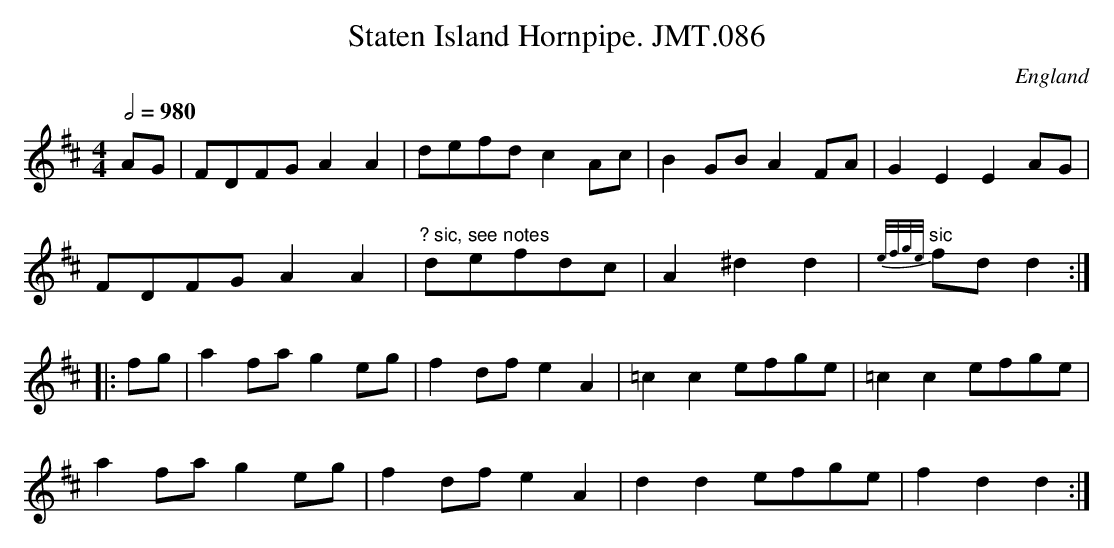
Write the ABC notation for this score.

X:1
T:Staten Island Hornpipe. JMT.086
M:4/4
L:1/8
Q:1/2=980
O:England
K:D major
AG|FDFGA2A2|defdc2Ac|B2GBA2FA|G2E2E2AG|!
FDFGA2A2|"? sic, see notes"defdc|A2^d2d2|"sic" {e/f/g/e/}fdd2:|!
|:fg|a2fag2eg|f2dfe2A2|=c2c2efge|=c2c2efge|!
a2fag2eg|f2dfe2A2|d2d2efge|f2d2d2:|
